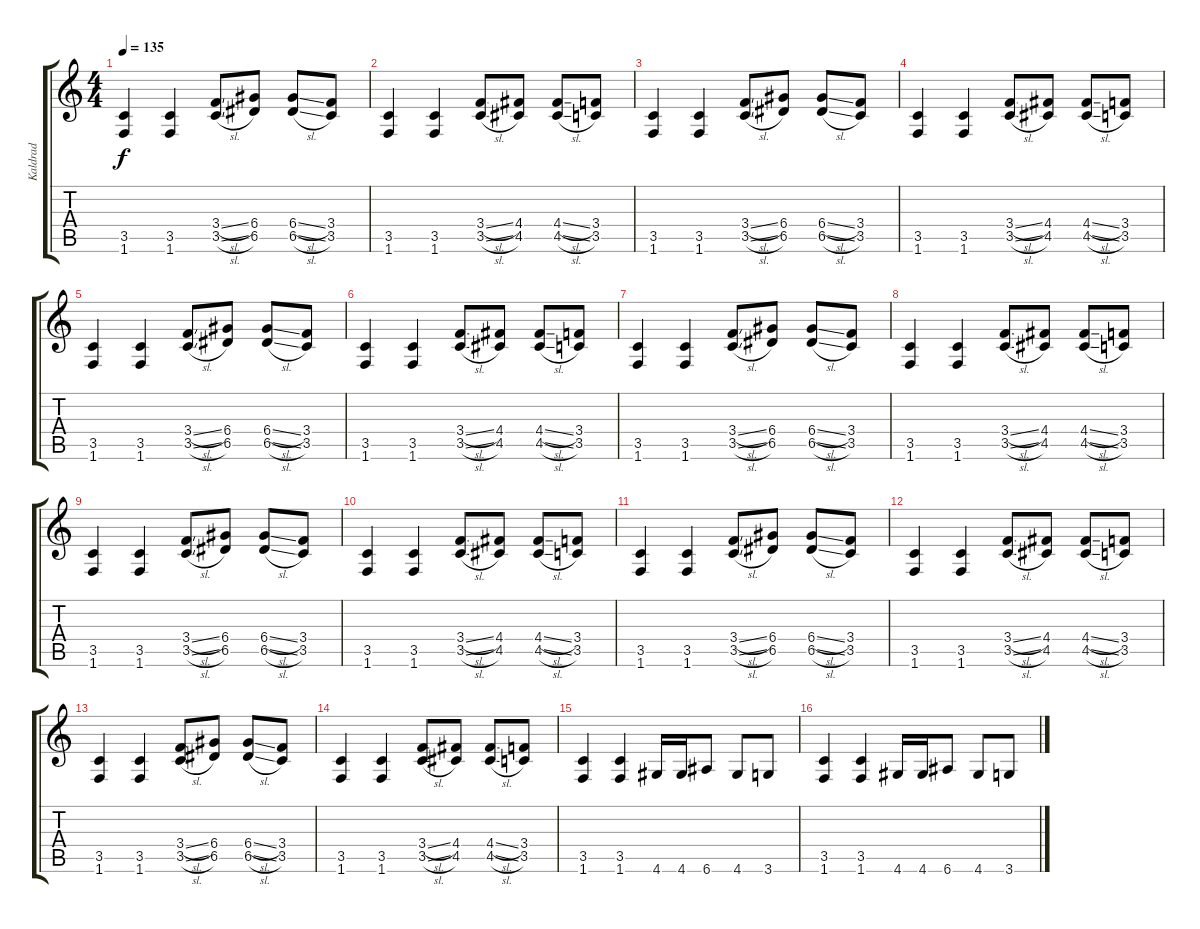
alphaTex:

\track ("Kaldrad" "Kaldrad") {instrument distortionguitar}
\staff {score tabs}
\tuning (E4 B3 G3 D3 A2 E2) {hide}
\ts (4 4)
\tempo 135
\clef g2
\ks c
(3.5 1.6).4{dy f} (3.5 1.6).4 (3.4{sl} 3.5{sl}).8 (6.4 6.5).8 (6.4{sl} 6.5{sl}).8 (3.4 3.5).8 |
(3.5 1.6).4 (3.5 1.6).4 (3.4{sl} 3.5{sl}).8 (4.4 4.5).8 (4.4{sl} 4.5{sl}).8 (3.4 3.5).8 |
(3.5 1.6).4 (3.5 1.6).4 (3.4{sl} 3.5{sl}).8 (6.4 6.5).8 (6.4{sl} 6.5{sl}).8 (3.4 3.5).8 |
(3.5 1.6).4 (3.5 1.6).4 (3.4{sl} 3.5{sl}).8 (4.4 4.5).8 (4.4{sl} 4.5{sl}).8 (3.4 3.5).8 |
(3.5 1.6).4 (3.5 1.6).4 (3.4{sl} 3.5{sl}).8 (6.4 6.5).8 (6.4{sl} 6.5{sl}).8 (3.4 3.5).8 |
(3.5 1.6).4 (3.5 1.6).4 (3.4{sl} 3.5{sl}).8 (4.4 4.5).8 (4.4{sl} 4.5{sl}).8 (3.4 3.5).8 |
(3.5 1.6).4 (3.5 1.6).4 (3.4{sl} 3.5{sl}).8 (6.4 6.5).8 (6.4{sl} 6.5{sl}).8 (3.4 3.5).8 |
(3.5 1.6).4 (3.5 1.6).4 (3.4{sl} 3.5{sl}).8 (4.4 4.5).8 (4.4{sl} 4.5{sl}).8 (3.4 3.5).8 |
(3.5 1.6).4 (3.5 1.6).4 (3.4{sl} 3.5{sl}).8 (6.4 6.5).8 (6.4{sl} 6.5{sl}).8 (3.4 3.5).8 |
(3.5 1.6).4 (3.5 1.6).4 (3.4{sl} 3.5{sl}).8 (4.4 4.5).8 (4.4{sl} 4.5{sl}).8 (3.4 3.5).8 |
(3.5 1.6).4 (3.5 1.6).4 (3.4{sl} 3.5{sl}).8 (6.4 6.5).8 (6.4{sl} 6.5{sl}).8 (3.4 3.5).8 |
(3.5 1.6).4 (3.5 1.6).4 (3.4{sl} 3.5{sl}).8 (4.4 4.5).8 (4.4{sl} 4.5{sl}).8 (3.4 3.5).8 |
(3.5 1.6).4 (3.5 1.6).4 (3.4{sl} 3.5{sl}).8 (6.4 6.5).8 (6.4{sl} 6.5{sl}).8 (3.4 3.5).8 |
(3.5 1.6).4 (3.5 1.6).4 (3.4{sl} 3.5{sl}).8 (4.4 4.5).8 (4.4{sl} 4.5{sl}).8 (3.4 3.5).8 |
(3.5 1.6).4 (3.5 1.6).4 4.6.16 4.6.16 6.6.8 4.6.8 3.6.8 |
(3.5 1.6).4 (3.5 1.6).4 4.6.16 4.6.16 6.6.8 4.6.8 3.6.8
